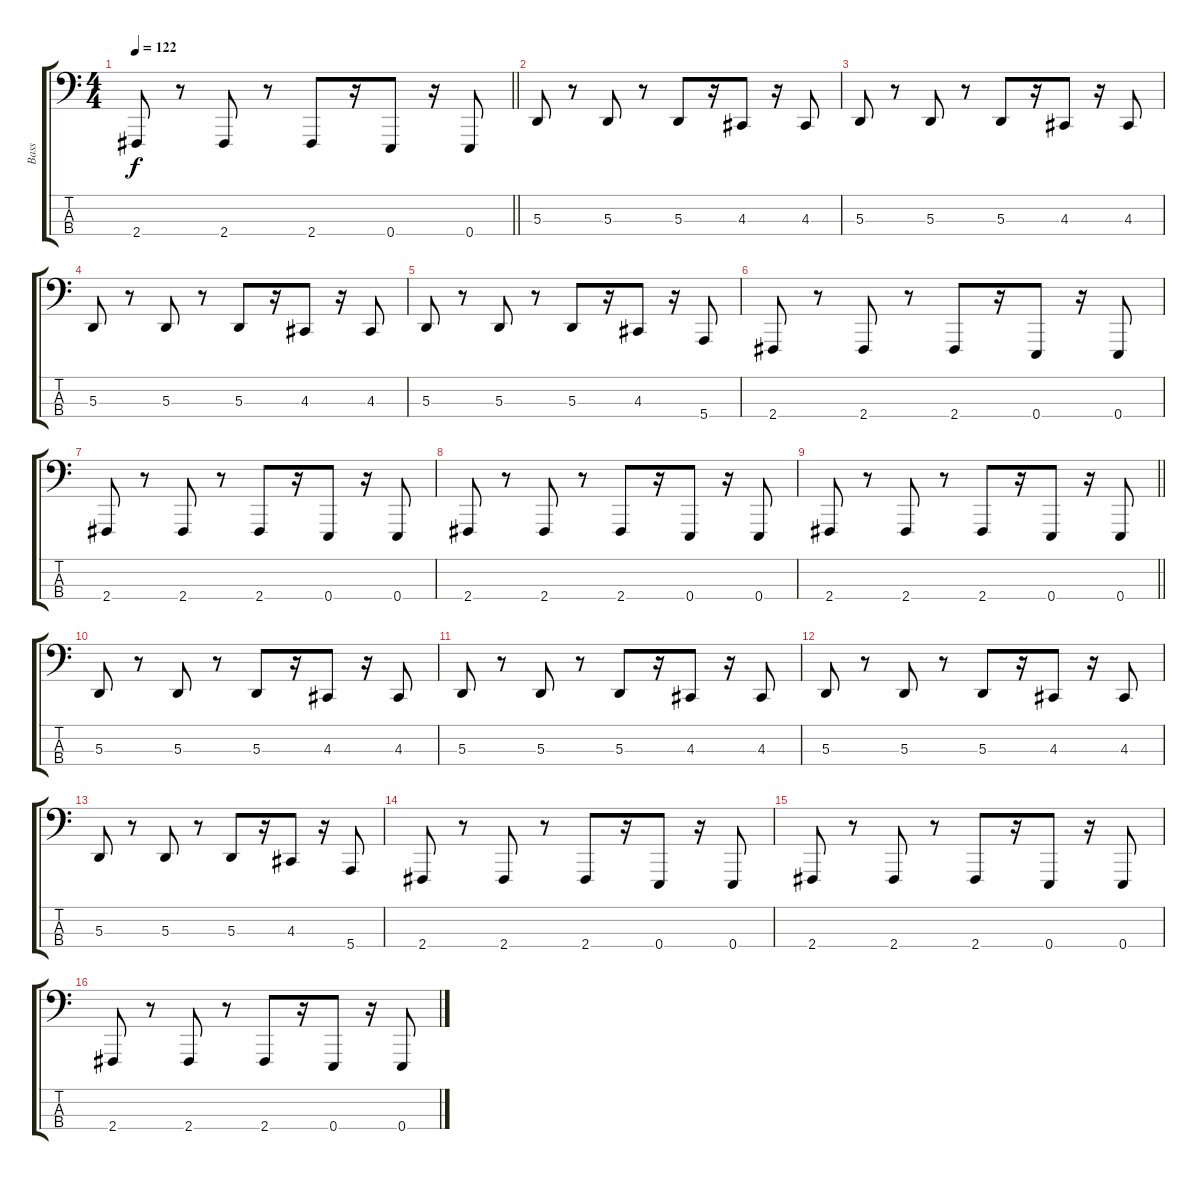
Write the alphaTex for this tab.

\track ("Bass" "Bass") {instrument lead1square}
\staff {score tabs}
\tuning (G2 D2 A1 E1) {hide}
\ts (4 4)
\tempo 122
\clef f4
\barLineRight lightlight
\ks c
2.4.8{dy f} r.8 2.4.8 r.8 2.4.8 r.16 0.4.8 r.16 0.4.8 |
\section ("" "")
5.3.8 r.8 5.3.8 r.8 5.3.8 r.16 4.3.8 r.16 4.3.8 |
5.3.8 r.8 5.3.8 r.8 5.3.8 r.16 4.3.8 r.16 4.3.8 |
5.3.8 r.8 5.3.8 r.8 5.3.8 r.16 4.3.8 r.16 4.3.8 |
5.3.8 r.8 5.3.8 r.8 5.3.8 r.16 4.3.8 r.16 5.4.8 |
2.4.8 r.8 2.4.8 r.8 2.4.8 r.16 0.4.8 r.16 0.4.8 |
2.4.8 r.8 2.4.8 r.8 2.4.8 r.16 0.4.8 r.16 0.4.8 |
2.4.8 r.8 2.4.8 r.8 2.4.8 r.16 0.4.8 r.16 0.4.8 |
\barLineRight lightlight
2.4.8 r.8 2.4.8 r.8 2.4.8 r.16 0.4.8 r.16 0.4.8 |
\section ("" "")
5.3.8{volume 12} r.8 5.3.8 r.8 5.3.8 r.16 4.3.8 r.16 4.3.8 |
5.3.8 r.8 5.3.8 r.8 5.3.8 r.16 4.3.8 r.16 4.3.8 |
5.3.8 r.8 5.3.8 r.8 5.3.8 r.16 4.3.8 r.16 4.3.8 |
5.3.8 r.8 5.3.8 r.8 5.3.8 r.16 4.3.8 r.16 5.4.8 |
2.4.8 r.8 2.4.8 r.8 2.4.8 r.16 0.4.8 r.16 0.4.8 |
2.4.8 r.8 2.4.8 r.8 2.4.8 r.16 0.4.8 r.16 0.4.8 |
2.4.8 r.8 2.4.8 r.8 2.4.8 r.16 0.4.8 r.16 0.4.8
